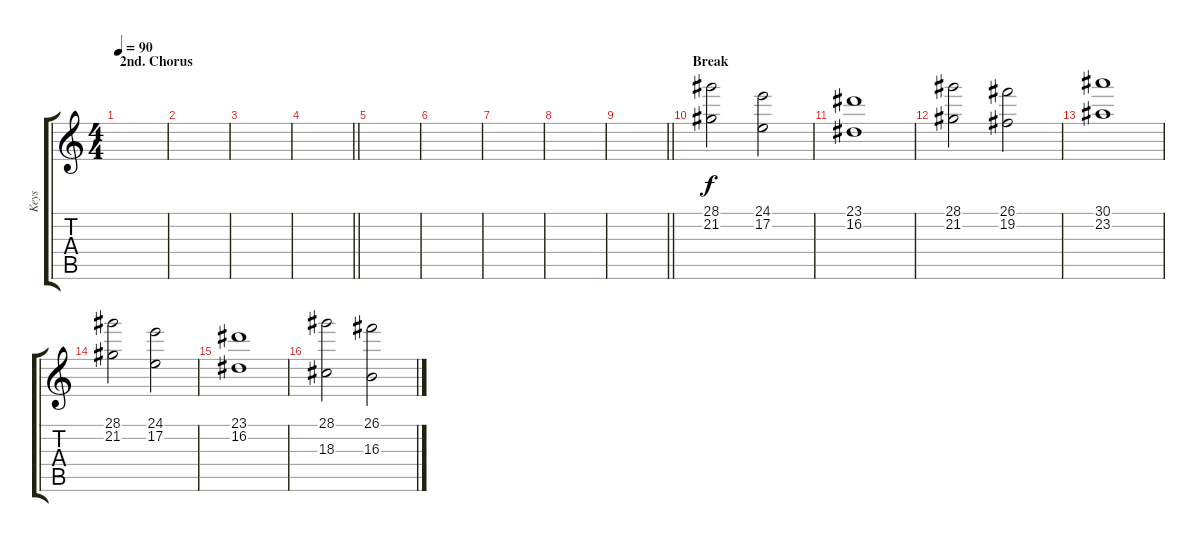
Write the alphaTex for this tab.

\track ("Keys" "Keys") {instrument fx6goblins}
\staff {score tabs}
\tuning (E4 B3 G3 D3 A2 E2) {hide}
\ts (4 4)
\section ("" "2nd. Chorus")
\tempo 90
\clef g2
\ks c
|
|
|
\barLineRight lightlight
|
\section ("" "")
|
|
|
|
\barLineRight lightlight
|
\section ("" "Break")
(28.1 21.2).2 (24.1 17.2).2 |
(23.1 16.2).1 |
(28.1 21.2).2 (26.1 19.2).2 |
(30.1 23.2).1 |
(28.1 21.2).2 (24.1 17.2).2 |
(23.1 16.2).1 |
(28.1 18.3).2 (26.1 16.3).2
